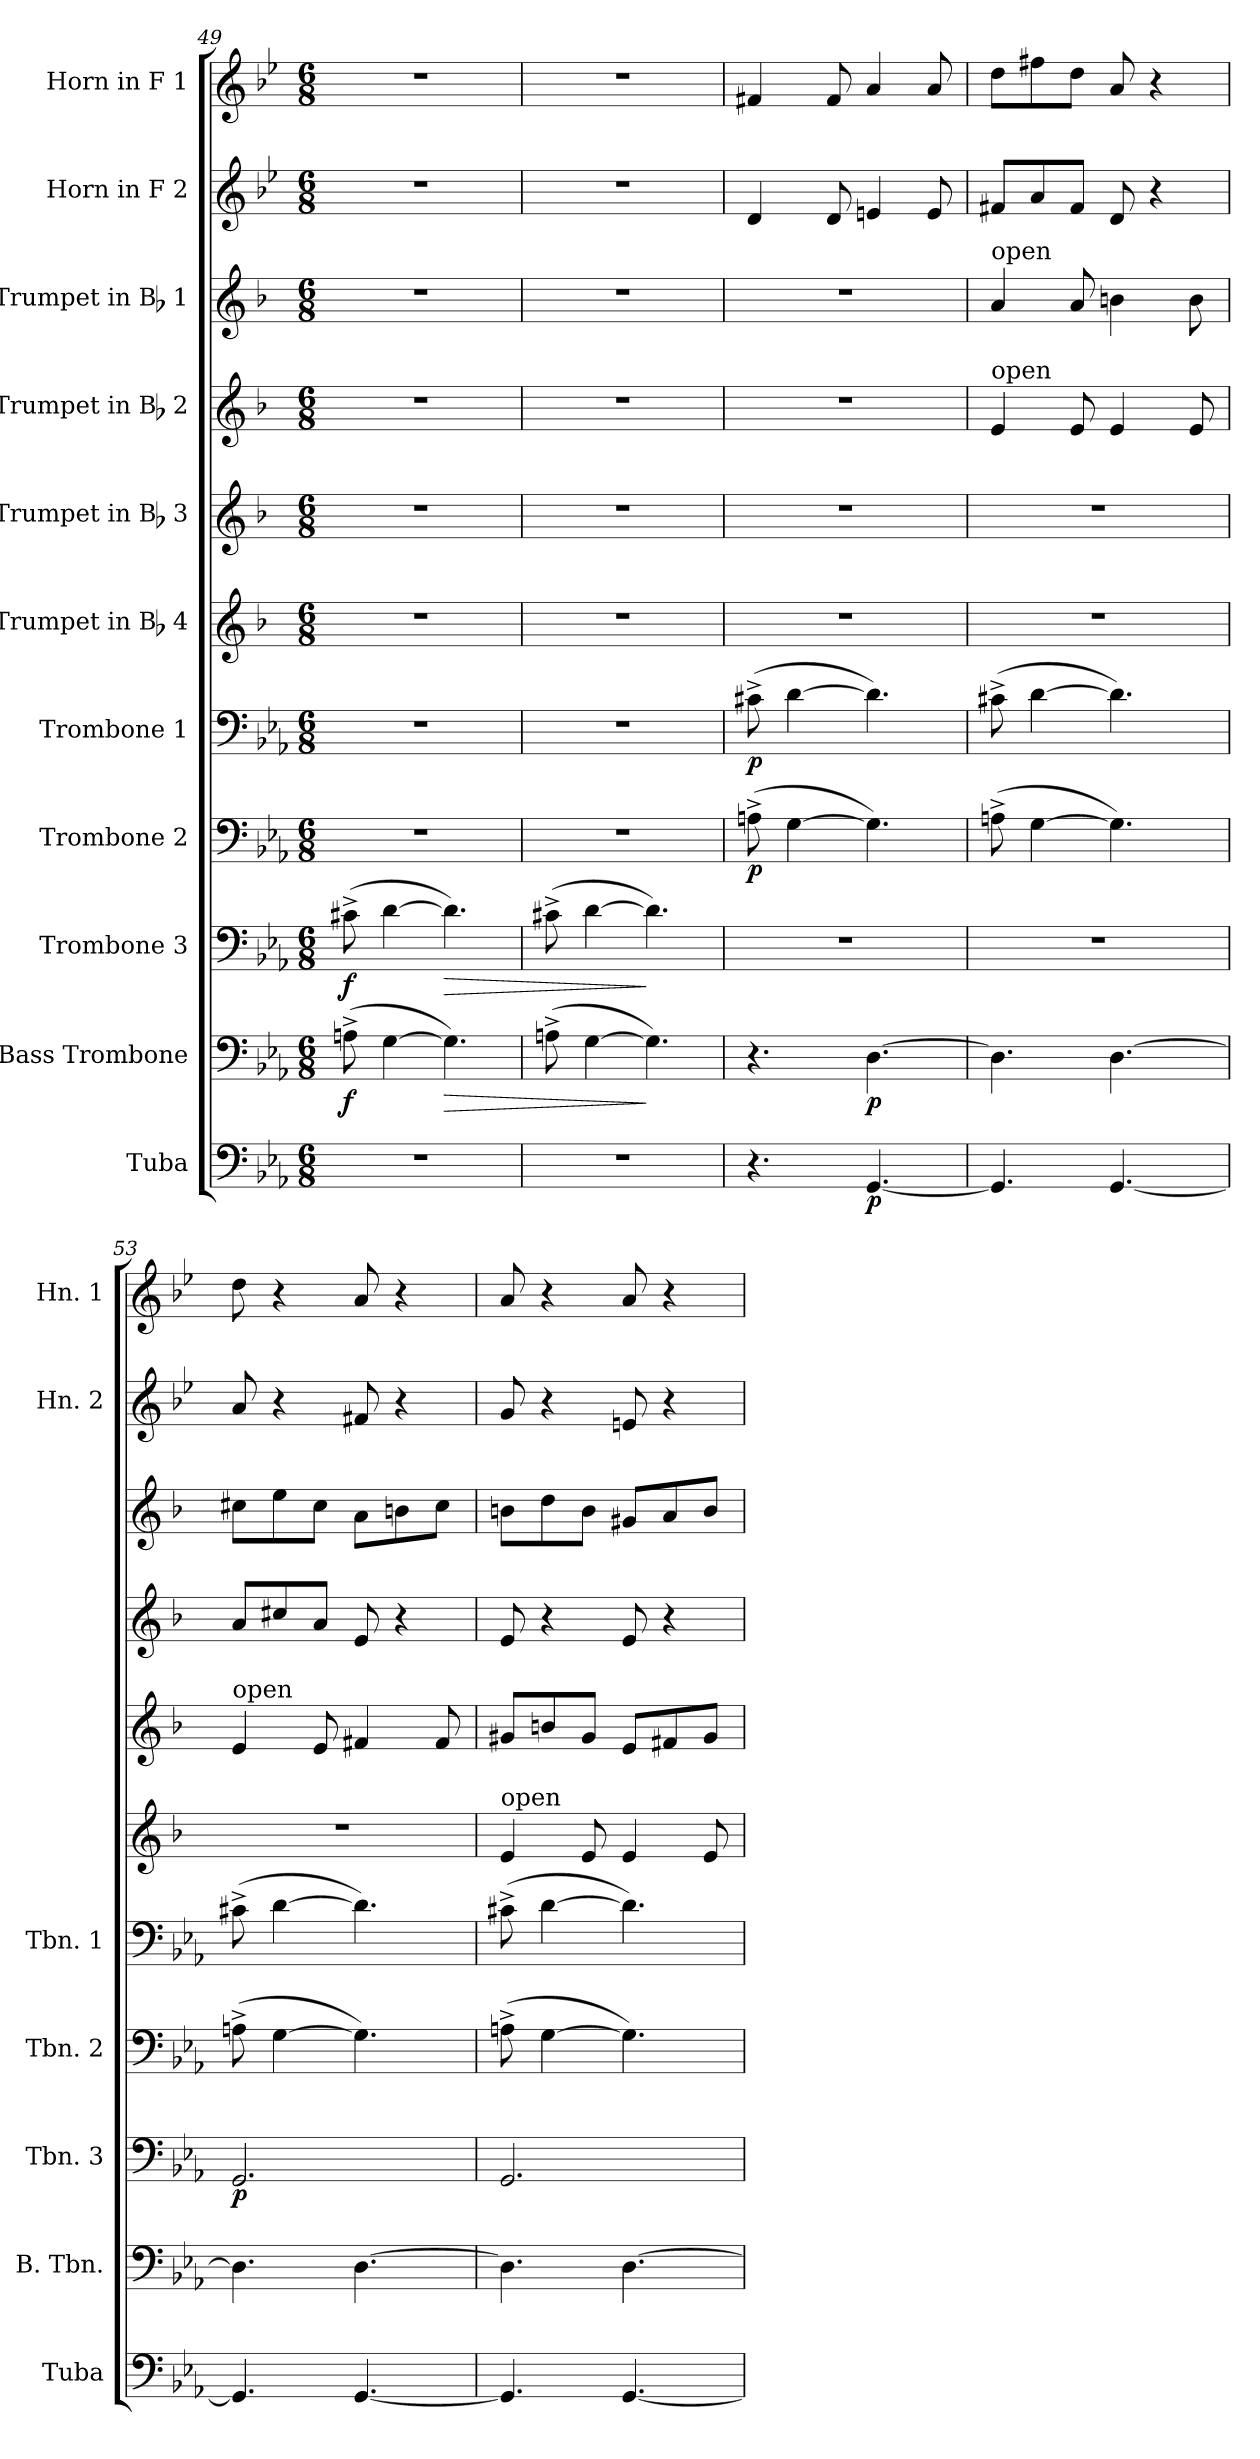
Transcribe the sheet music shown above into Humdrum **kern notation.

**kern	**dynam	**kern	**dynam	**kern	**dynam	**kern	**dynam	**kern	**dynam	**kern	**kern	**kern	**kern	**kern	**kern
*part11	*part11	*part10	*part10	*part9	*part9	*part8	*part8	*part7	*part7	*part6	*part5	*part4	*part3	*part2	*part1
*staff11	*staff11	*staff10	*staff10	*staff9	*staff9	*staff8	*staff8	*staff7	*staff7	*staff6	*staff5	*staff4	*staff3	*staff2	*staff1
*I"Tuba	*	*I"Bass Trombone	*	*I"Trombone 3	*	*I"Trombone 2	*	*I"Trombone 1	*	*I"Trumpet in Bb 4	*I"Trumpet in Bb 3	*I"Trumpet in Bb 2	*I"Trumpet in Bb 1	*I"Horn in F 2	*I"Horn in F 1
*I'Tuba	*	*I'B. Tbn.	*	*I'Tbn. 3	*	*I'Tbn. 2	*	*I'Tbn. 1	*	*	*	*	*	*I'Hn. 2	*I'Hn. 1
!!LO:PB:g=z
*clefF4	*	*clefF4	*	*clefF4	*	*clefF4	*	*clefF4	*	*clefG2	*clefG2	*clefG2	*clefG2	*clefG2	*clefG2
*	*	*	*	*	*	*	*	*	*	*ITrd1c2	*ITrd1c2	*ITrd1c2	*ITrd1c2	*ITrd4c7	*ITrd4c7
*k[b-e-a-]	*	*k[b-e-a-]	*	*k[b-e-a-]	*	*k[b-e-a-]	*	*k[b-e-a-]	*	*k[b-e-a-]	*k[b-e-a-]	*k[b-e-a-]	*k[b-e-a-]	*k[b-e-a-]	*k[b-e-a-]
*E-:	*	*E-:	*	*E-:	*	*E-:	*	*E-:	*	*E-:	*E-:	*E-:	*E-:	*E-:	*E-:
*M6/8	*	*M6/8	*	*M6/8	*	*M6/8	*	*M6/8	*	*M6/8	*M6/8	*M6/8	*M6/8	*M6/8	*M6/8
=49	=49	=49	=49	=49	=49	=49	=49	=49	=49	=49	=49	=49	=49	=49	=49
!	!	!	!LO:DY:b	!	!LO:DY:b	!	!	!	!	!	!	!	!	!	!
2.r	.	(>8An^>\	f	(>8c#X^>\	f	2.r	.	2.r	.	2.r	2.r	2.r	2.r	2.r	2.r
.	.	[4G\	.	[4d\	.	.	.	.	.	.	.	.	.	.	.
!	!	!	!LO:HP:b	!	!LO:HP:b	!	!	!	!	!	!	!	!	!	!
.	.	4.G\])	>	4.d\])	>	.	.	.	.	.	.	.	.	.	.
=50	=50	=50	=50	=50	=50	=50	=50	=50	=50	=50	=50	=50	=50	=50	=50
2.r	.	(>8An^>\	.	(>8c#X^>\	.	2.r	.	2.r	.	2.r	2.r	2.r	2.r	2.r	2.r
.	.	[4G\	.	[4d\	.	.	.	.	.	.	.	.	.	.	.
.	.	4.G\])	]	4.d\])	]	.	.	.	.	.	.	.	.	.	.
=51	=51	=51	=51	=51	=51	=51	=51	=51	=51	=51	=51	=51	=51	=51	=51
!	!	!	!	!	!	!	!LO:DY:b	!	!LO:DY:b	!	!	!	!	!	!
4.r	.	4.r	.	2.r	.	(>8An^>\	p	(>8c#X^>\	p	2.r	2.r	2.r	2.r	4G/	4Bn/
.	.	.	.	.	.	[4G\	.	[4d\	.	.	.	.	.	.	.
.	.	.	.	.	.	.	.	.	.	.	.	.	.	8G/	8B/
!	!LO:DY:b	!	!LO:DY:b	!	!	!	!	!	!	!	!	!	!	!	!
[4.GG/	p	[4.D\	p	.	.	4.G\])	.	4.d\])	.	.	.	.	.	4An/	4d/
.	.	.	.	.	.	.	.	.	.	.	.	.	.	8A/	8d/
=52	=52	=52	=52	=52	=52	=52	=52	=52	=52	=52	=52	=52	=52	=52	=52
!	!	!	!	!	!	!	!	!	!	!	!	!	!LO:TX:a:t=open	!	!
!	!	!	!	!	!	!	!	!	!	!	!	!LO:TX:a:t=open	!	!	!
4.GG/]	.	4.D\]	.	2.r	.	(>8An^>\	.	(>8c#X^>\	.	2.r	2.r	4d/	4g/	8Bn/L	8g\L
.	.	.	.	.	.	[4G\	.	[4d\	.	.	.	.	.	8d/	8bn\
.	.	.	.	.	.	.	.	.	.	.	.	8d/	8g/	8B/J	8g\J
[4.GG/	.	[4.D\	.	.	.	4.G\])	.	4.d\])	.	.	.	4d/	4an\	8G/	8d/
.	.	.	.	.	.	.	.	.	.	.	.	.	.	4r	4r
.	.	.	.	.	.	.	.	.	.	.	.	8d/	8a\	.	.
=53	=53	=53	=53	=53	=53	=53	=53	=53	=53	=53	=53	=53	=53	=53	=53
!	!	!	!	!	!	!	!	!	!	!	!LO:TX:a:t=open	!	!	!	!
!	!	!	!	!	!LO:DY:b	!	!	!	!	!	!	!	!	!	!
4.GG/]	.	4.D\]	.	2.GG/	p	(>8An^>\	.	(>8c#X^>\	.	2.r	4d/	8g/L	8bn\L	8d/	8g\
.	.	.	.	.	.	[4G\	.	[4d\	.	.	.	8bn/	8dd\	4r	4r
.	.	.	.	.	.	.	.	.	.	.	8d/	8g/J	8b\J	.	.
[4.GG/	.	[4.D\	.	.	.	4.G\])	.	4.d\])	.	.	4en/	8d/	8g\L	8Bn/	8d/
.	.	.	.	.	.	.	.	.	.	.	.	4r	8an\	4r	4r
.	.	.	.	.	.	.	.	.	.	.	8e/	.	8b\J	.	.
!!LO:PB:g=z
=54	=54	=54	=54	=54	=54	=54	=54	=54	=54	=54	=54	=54	=54	=54	=54
!	!	!	!	!	!	!	!	!	!	!LO:TX:a:t=open	!	!	!	!	!
4.GG/]	.	4.D\]	.	2.GG/	.	(>8An^>\	.	(>8c#X^>\	.	4d/	8f#X/L	8d/	8an\L	8c/	8d/
.	.	.	.	.	.	[4G\	.	[4d\	.	.	8an/	4r	8cc\	4r	4r
.	.	.	.	.	.	.	.	.	.	8d/	8f#/J	.	8a\J	.	.
[4.GG/	.	[4.D\	.	.	.	4.G\])	.	4.d\])	.	4d/	8d/L	8d/	8f#X/L	8An/	8d/
.	.	.	.	.	.	.	.	.	.	.	8en/	4r	8g/	4r	4r
.	.	.	.	.	.	.	.	.	.	8d/	8f#/J	.	8a/J	.	.
=	=	=	=	=	=	=	=	=	=	=	=	=	=	=	=
*-	*-	*-	*-	*-	*-	*-	*-	*-	*-	*-	*-	*-	*-	*-	*-
